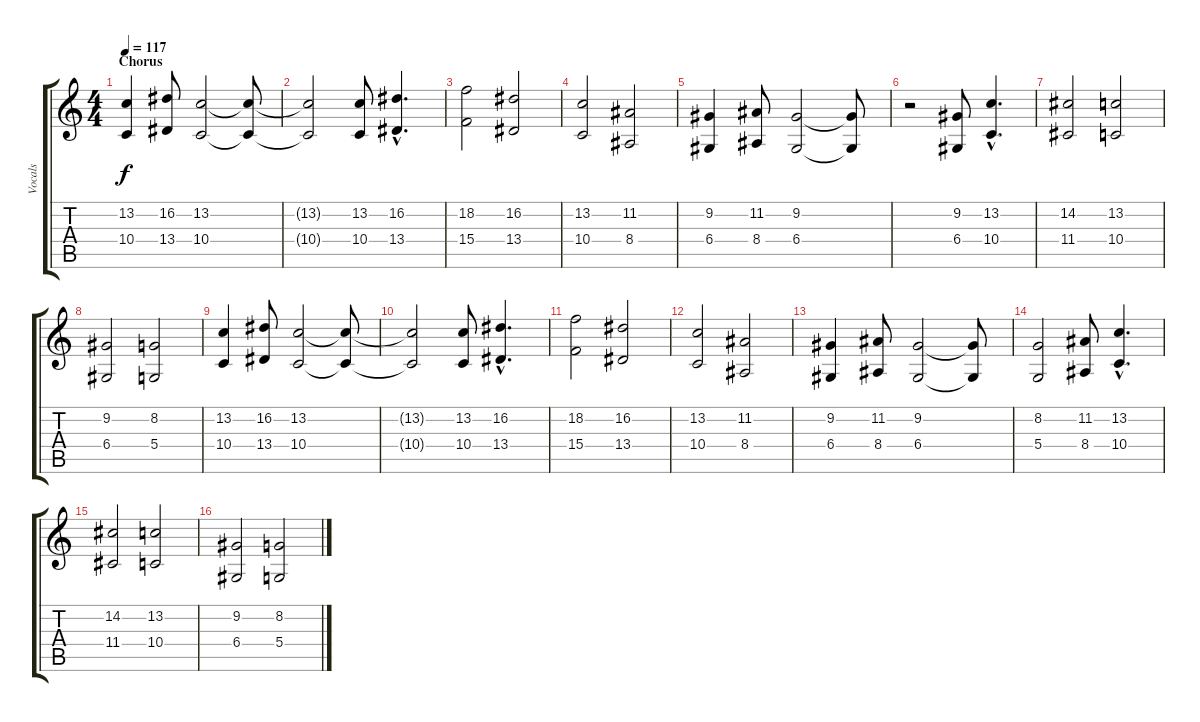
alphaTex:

\track ("Vocals" "Vocals") {instrument clarinet}
\staff {score tabs}
\tuning (E4 B3 G3 D3 A2 E2) {hide}
\ts (4 4)
\section ("" "Chorus")
\tempo 117
\clef g2
\ks c
(13.2 10.4).4{dy f} (16.2 13.4).8 (13.2 10.4).2 (13.2{t} 10.4{t}).8 |
(13.2{t} 10.4{t}).2 (13.2 10.4).8 (16.2{hac} 13.4{hac}).4{d} |
(18.2 15.4).2 (16.2 13.4).2 |
(13.2 10.4).2 (11.2 8.4).2 |
(9.2 6.4).4 (11.2 8.4).8 (9.2 6.4).2 (9.2{t} 6.4{t}).8 |
r.2 (9.2 6.4).8 (13.2{hac} 10.4{hac}).4{d} |
(14.2 11.4).2 (13.2 10.4).2 |
(9.2 6.4).2 (8.2 5.4).2 |
(13.2 10.4).4 (16.2 13.4).8 (13.2 10.4).2 (13.2{t} 10.4{t}).8 |
(13.2{t} 10.4{t}).2 (13.2 10.4).8 (16.2{hac} 13.4{hac}).4{d} |
(18.2 15.4).2 (16.2 13.4).2 |
(13.2 10.4).2 (11.2 8.4).2 |
(9.2 6.4).4 (11.2 8.4).8 (9.2 6.4).2 (9.2{t} 6.4{t}).8 |
(8.2 5.4).2 (11.2 8.4).8 (13.2{hac} 10.4{hac}).4{d} |
(14.2 11.4).2 (13.2 10.4).2 |
(9.2 6.4).2 (8.2 5.4).2
